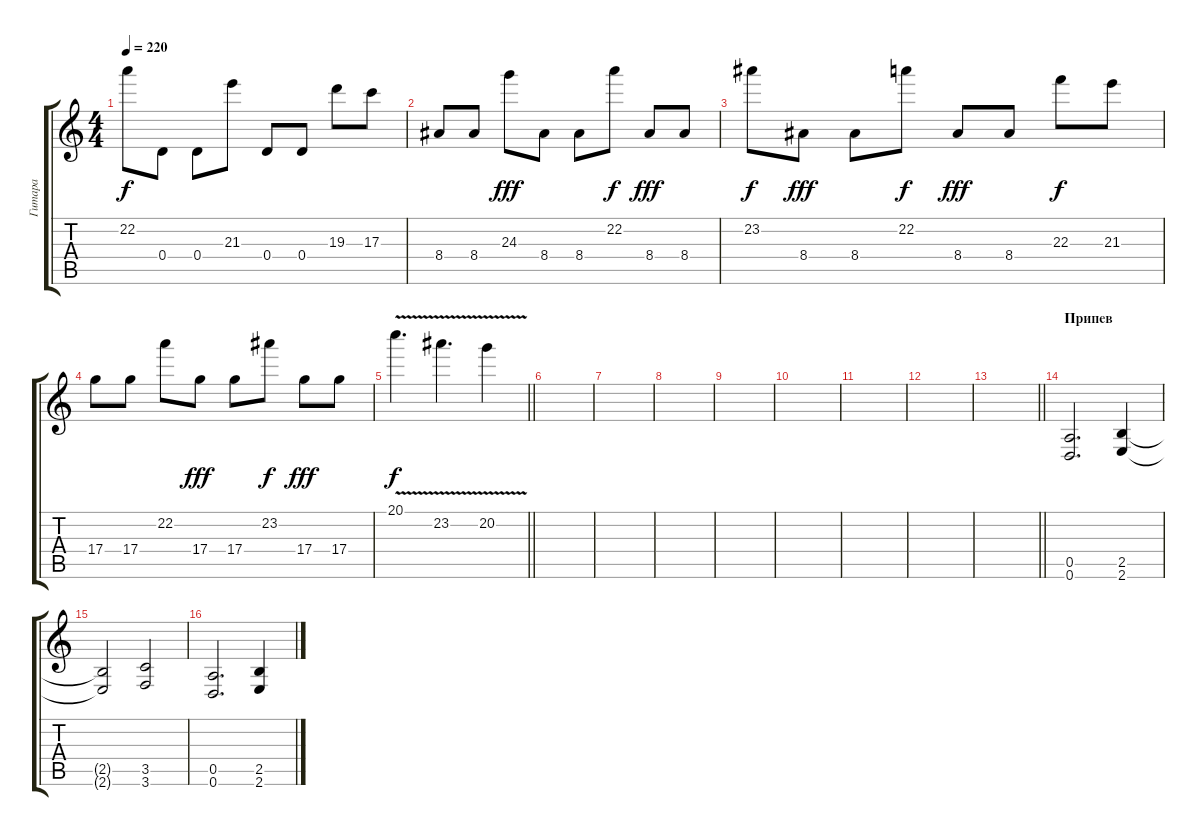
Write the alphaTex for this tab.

\track ("Гитара" "Гитара") {instrument distortionguitar}
\staff {score tabs}
\tuning (E4 B3 G3 D3 A2 D2) {hide}
\ts (4 4)
\tempo 220
\clef g2
\ks c
22.2.8{dy f} 0.4.8 0.4.8 21.3.8 0.4.8 0.4.8 19.3.8 17.3.8 |
8.4.8 8.4.8 24.3.8{dy fff} 8.4.8 8.4.8 22.2.8{dy f} 8.4.8{dy fff} 8.4.8 |
23.2.8{dy f} 8.4.8{dy fff} 8.4.8 22.2.8{dy f} 8.4.8{dy fff} 8.4.8 22.3.8{dy f} 21.3.8 |
17.4.8 17.4.8 22.2.8 17.4.8{dy fff} 17.4.8 23.2.8{dy f} 17.4.8{dy fff} 17.4.8 |
\barLineRight lightlight
20.1{v}.4{d dy f} 23.2{v}.4{d} 20.2{v}.4 |
\section ("" "")
|
|
|
|
|
|
|
\barLineRight lightlight
|
\section ("" "Припев")
(0.5 0.6).2{d} (2.5 2.6).4 |
(2.5{t} 2.6{t}).2 (3.5 3.6).2 |
(0.5 0.6).2{d} (2.5 2.6).4
